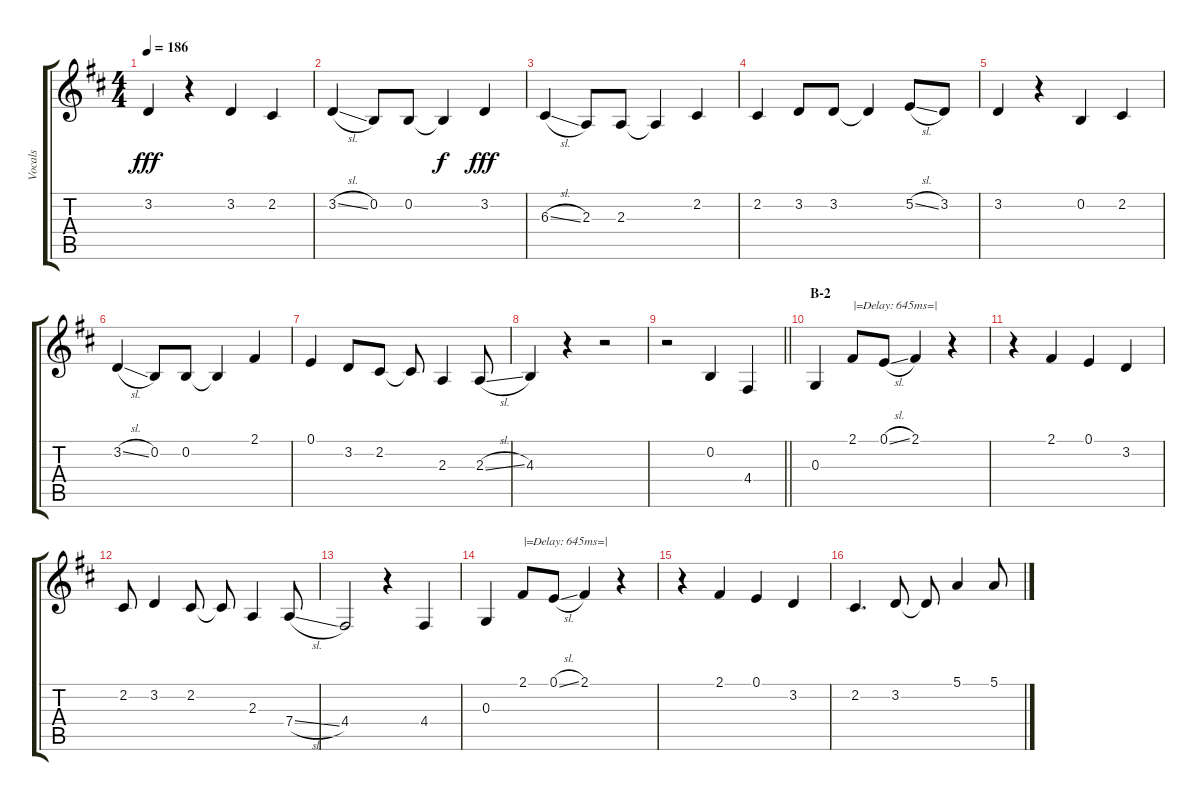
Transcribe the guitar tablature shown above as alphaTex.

\track ("Vocals" "Vocals") {instrument voiceoohs}
\staff {score tabs}
\tuning (E4 B3 G3 D3 A2 E2) {hide}
\ts (4 4)
\tempo 186
\clef g2
\ks d
3.2.4{dy fff} r.4 3.2.4 2.2.4 |
3.2{sl}.4 0.2.8 0.2.8 0.2{t}.4{dy f} 3.2.4{dy fff} |
6.3{sl}.4 2.3.8 2.3.8 2.3{t}.4 2.2.4 |
2.2.4 3.2.8 3.2.8 3.2{t}.4 5.2{sl}.8 3.2.8 |
3.2.4 r.4 0.2.4 2.2.4 |
3.2{sl}.4 0.2.8 0.2.8 0.2{t}.4 2.1.4 |
0.1.4 3.2.8 2.2.8 2.2{t}.8 2.3.4 2.3{sl}.8 |
4.3.4 r.4 r.2 |
\barLineRight lightlight
r.2 0.2.4 4.4.4 |
\section ("" "B-2")
0.3.4 2.1.8{txt "|=Delay: 645ms=|"} 0.1{sl}.8 2.1.4 r.4 |
r.4 2.1.4 0.1.4 3.2.4 |
2.2.8 3.2.4 2.2.8 2.2{t}.8 2.3.4 7.4{sl}.8 |
4.4.2 r.4 4.4.4 |
0.3.4 2.1.8{txt "|=Delay: 645ms=|"} 0.1{sl}.8 2.1.4 r.4 |
r.4 2.1.4 0.1.4 3.2.4 |
2.2.4{d} 3.2.8 3.2{t}.8 5.1.4 5.1{sl}.8
